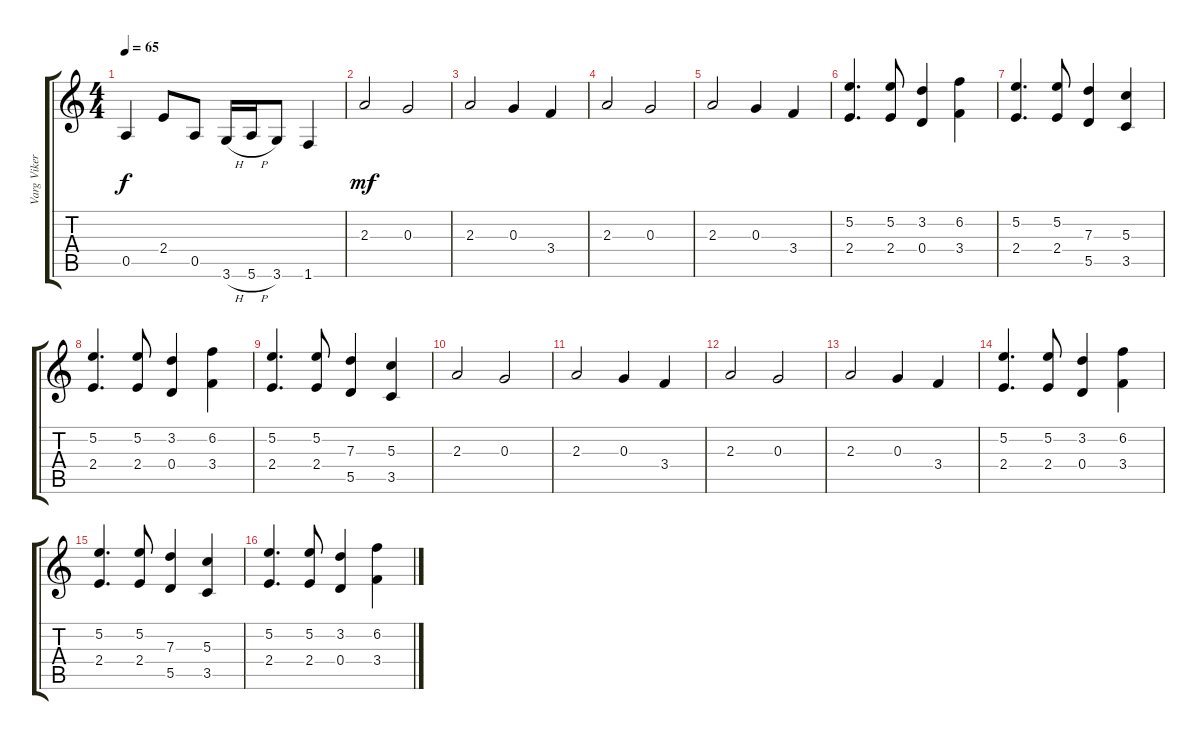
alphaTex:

\track ("Varg Vikernes" "Varg Viker") {instrument distortionguitar}
\staff {score tabs}
\tuning (E4 B3 G3 D3 A2 E2) {hide}
\ts (4 4)
\tempo 65
\clef g2
\ks c
0.5.4{dy f} 2.4.8 0.5.8 3.6{h}.16 5.6{h}.16 3.6.8 1.6.4 |
2.3.2{dy mf} 0.3.2 |
2.3.2 0.3.4 3.4.4 |
2.3.2 0.3.2 |
2.3.2 0.3.4 3.4.4 |
(5.2 2.4).4{d} (5.2 2.4).8 (3.2 0.4).4 (6.2 3.4).4 |
(5.2 2.4).4{d} (5.2 2.4).8 (7.3 5.5).4 (5.3 3.5).4 |
(5.2 2.4).4{d} (5.2 2.4).8 (3.2 0.4).4 (6.2 3.4).4 |
(5.2 2.4).4{d} (5.2 2.4).8 (7.3 5.5).4 (5.3 3.5).4 |
2.3.2 0.3.2 |
2.3.2 0.3.4 3.4.4 |
2.3.2 0.3.2 |
2.3.2 0.3.4 3.4.4 |
(5.2 2.4).4{d} (5.2 2.4).8 (3.2 0.4).4 (6.2 3.4).4 |
(5.2 2.4).4{d} (5.2 2.4).8 (7.3 5.5).4 (5.3 3.5).4 |
(5.2 2.4).4{d} (5.2 2.4).8 (3.2 0.4).4 (6.2 3.4).4
